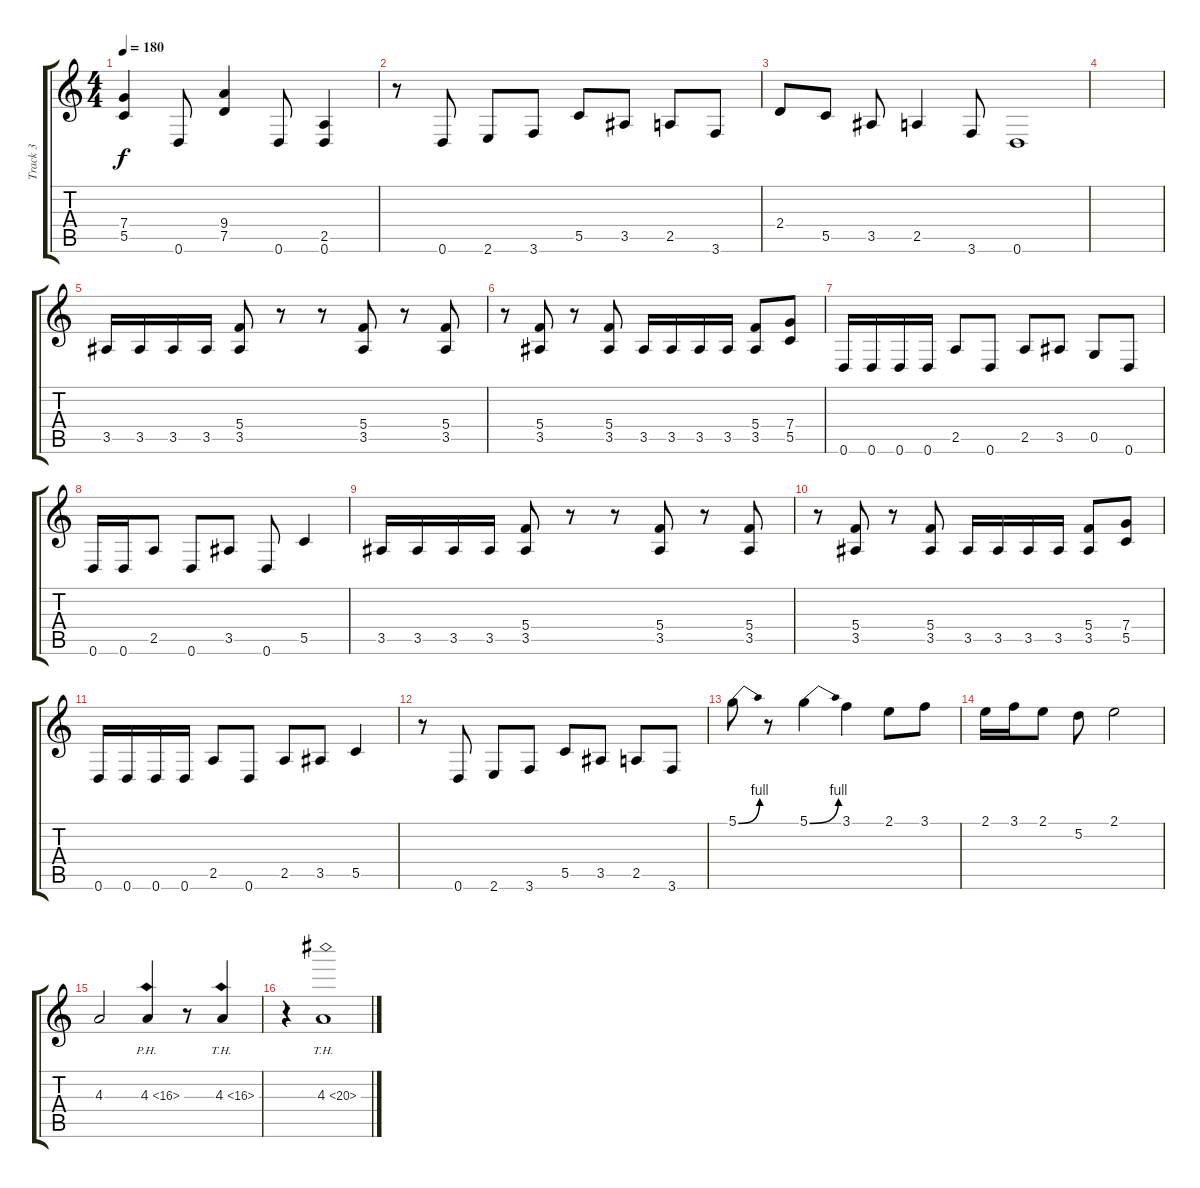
\track ("Track 3" "Track 3") {instrument overdrivenguitar}
\staff {score tabs}
\tuning (D4 A3 F3 C3 G2 D2) {hide}
\ts (4 4)
\tempo 180
\clef g2
\ks c
(7.4 5.5).4{dy f} 0.6.8 (9.4 7.5).4 0.6.8 (2.5 0.6).4 |
r.8 0.6.8 2.6.8 3.6.8 5.5.8 3.5.8 2.5.8 3.6.8 |
2.4.8 5.5.8 3.5.8 2.5.4 3.6.8 0.6.1 |
|
3.5.16 3.5.16 3.5.16 3.5.16 (5.4 3.5).8 r.8 r.8 (5.4 3.5).8 r.8 (5.4 3.5).8 |
r.8 (5.4 3.5).8 r.8 (5.4 3.5).8 3.5.16 3.5.16 3.5.16 3.5.16 (5.4 3.5).8 (7.4 5.5).8 |
0.6.16 0.6.16 0.6.16 0.6.16 2.5.8 0.6.8 2.5.8 3.5.8 0.5.8 0.6.8 |
0.6.16 0.6.16 2.5.8 0.6.8 3.5.8 0.6.8 5.5.4 |
3.5.16 3.5.16 3.5.16 3.5.16 (5.4 3.5).8 r.8 r.8 (5.4 3.5).8 r.8 (5.4 3.5).8 |
r.8 (5.4 3.5).8 r.8 (5.4 3.5).8 3.5.16 3.5.16 3.5.16 3.5.16 (5.4 3.5).8 (7.4 5.5).8 |
0.6.16 0.6.16 0.6.16 0.6.16 2.5.8 0.6.8 2.5.8 3.5.8 5.5.4 |
r.8 0.6.8 2.6.8 3.6.8 5.5.8 3.5.8 2.5.8 3.6.8 |
5.1{be (bend 0 0 60 4)}.8 r.8 5.1{be (bend 0 0 60 4)}.4 3.1.4 2.1.8 3.1.8 |
2.1.16 3.1.16 2.1.8 5.2.8 2.1.2 |
4.3.2 4.3{ph 12}.4 r.8 4.3{th 12}.4 |
r.4 4.3{th 16}.1
